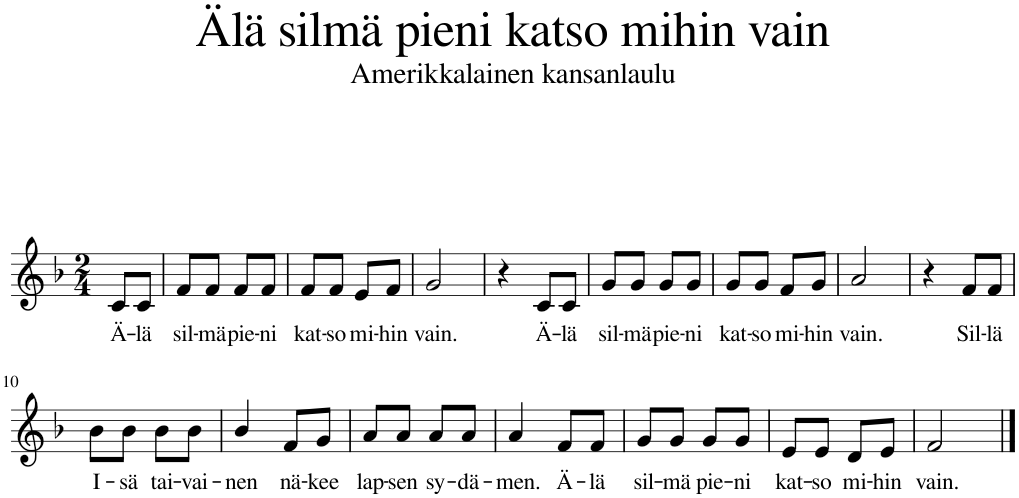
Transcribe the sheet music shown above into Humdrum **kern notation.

**kern	**text
*part1	*part1
*staff1	*staff1
*I"Staff	*
*clefG2	*
*k[b-]	*
*M2/4	*
=1	=1
!	!LO:LY:b
8c/L	Ä-
!	!LO:LY:b
8c/J	-lä
=2	=2
!	!LO:LY:b
8f/L	sil-
!	!LO:LY:b
8f/J	-mä
!	!LO:LY:b
8f/L	pie-
!	!LO:LY:b
8f/J	-ni
=3	=3
!	!LO:LY:b
8f/L	kat-
!	!LO:LY:b
8f/J	-so
!	!LO:LY:b
8e/L	mi-
!	!LO:LY:b
8f/J	-hin
=4	=4
!	!LO:LY:b
2g/	vain.
=5	=5
4r	.
!	!LO:LY:b
8c/L	Ä-
!	!LO:LY:b
8c/J	-lä
=6	=6
!	!LO:LY:b
8g/L	sil-
!	!LO:LY:b
8g/J	-mä
!	!LO:LY:b
8g/L	pie-
!	!LO:LY:b
8g/J	-ni
=7	=7
!	!LO:LY:b
8g/L	kat-
!	!LO:LY:b
8g/J	-so
!	!LO:LY:b
8f/L	mi-
!	!LO:LY:b
8g/J	-hin
=8	=8
!	!LO:LY:b
2a/	vain.
=9	=9
4r	.
!	!LO:LY:b
8f/L	Sil-
!	!LO:LY:b
8f/J	-lä
!!LO:LB:g=z
=10	=10
!	!LO:LY:b
8b-\L	I-
!	!LO:LY:b
8b-\J	-sä
!	!LO:LY:b
8b-\L	tai-
!	!LO:LY:b
8b-\J	-vai-
=11	=11
!	!LO:LY:b
4b-/	-nen
!	!LO:LY:b
8f/L	nä-
!	!LO:LY:b
8g/J	-kee
=12	=12
!	!LO:LY:b
8a/L	lap-
!	!LO:LY:b
8a/J	-sen
!	!LO:LY:b
8a/L	sy-
!	!LO:LY:b
8a/J	-dä-
=13	=13
!	!LO:LY:b
4a/	-men.
!	!LO:LY:b
8f/L	Ä-
!	!LO:LY:b
8f/J	-lä
=14	=14
!	!LO:LY:b
8g/L	sil-
!	!LO:LY:b
8g/J	-mä
!	!LO:LY:b
8g/L	pie-
!	!LO:LY:b
8g/J	-ni
=15	=15
!	!LO:LY:b
8e/L	kat-
!	!LO:LY:b
8e/J	-so
!	!LO:LY:b
8d/L	mi-
!	!LO:LY:b
8e/J	-hin
=16	=16
!	!LO:LY:b
2f/	vain.
==	==
*-	*-
